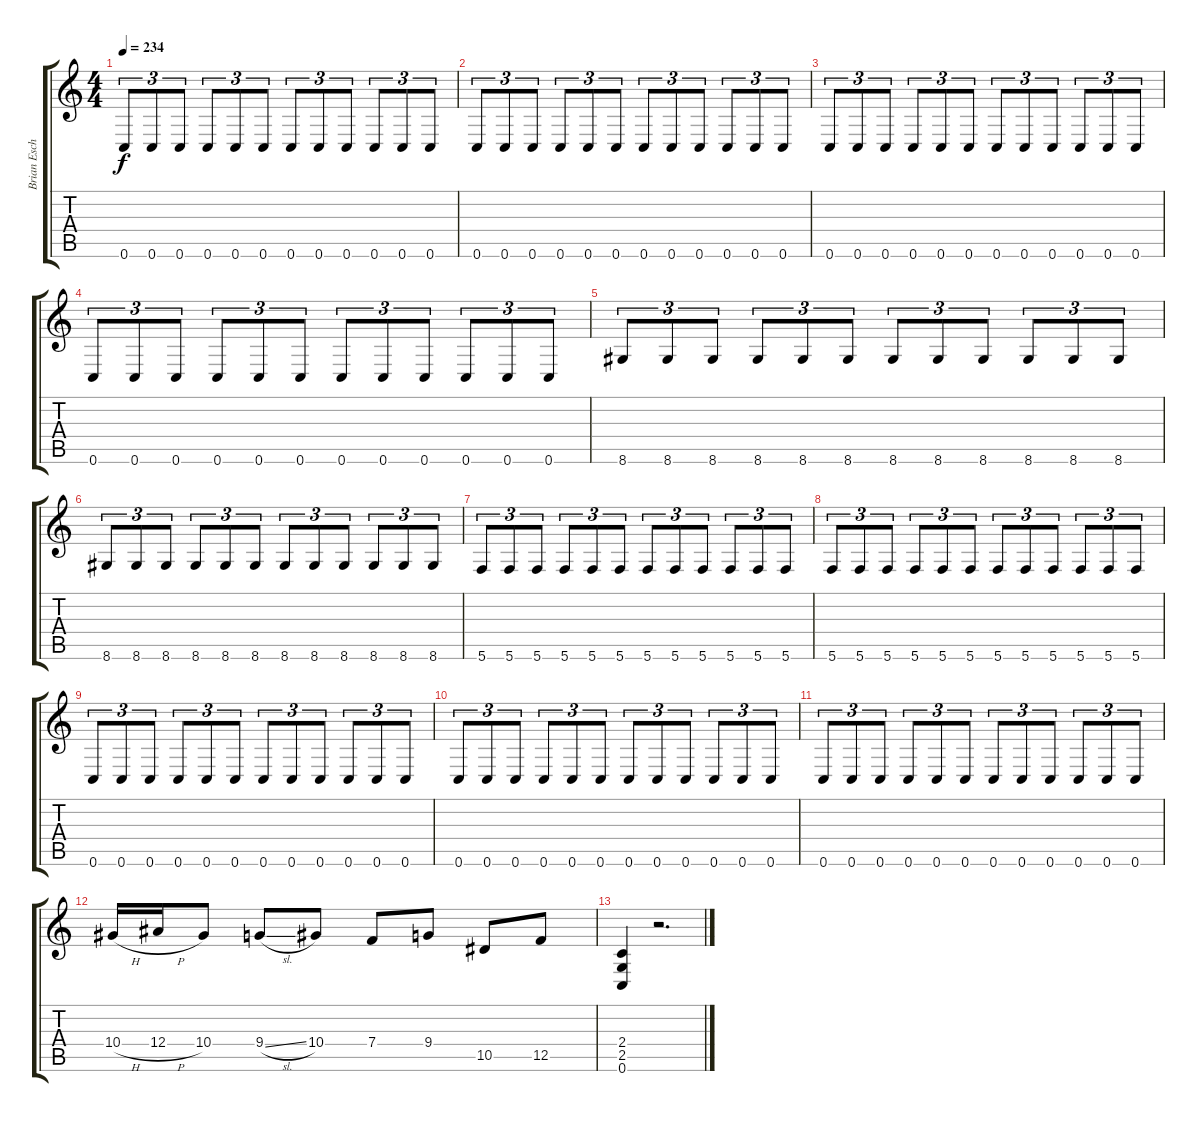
\track ("Brian Eschbach (Rhythm Guitar)" "Brian Esch") {instrument distortionguitar}
\staff {score tabs}
\tuning (C4 G3 Eb3 Bb2 F2 C2) {hide}
\ts (4 4)
\tempo 234
\clef g2
\ks c
0.6.8{tu (3 2) dy f} 0.6.8{tu (3 2)} 0.6.8{tu (3 2)} 0.6.8{tu (3 2)} 0.6.8{tu (3 2)} 0.6.8{tu (3 2)} 0.6.8{tu (3 2)} 0.6.8{tu (3 2)} 0.6.8{tu (3 2)} 0.6.8{tu (3 2)} 0.6.8{tu (3 2)} 0.6.8{tu (3 2)} |
0.6.8{tu (3 2)} 0.6.8{tu (3 2)} 0.6.8{tu (3 2)} 0.6.8{tu (3 2)} 0.6.8{tu (3 2)} 0.6.8{tu (3 2)} 0.6.8{tu (3 2)} 0.6.8{tu (3 2)} 0.6.8{tu (3 2)} 0.6.8{tu (3 2)} 0.6.8{tu (3 2)} 0.6.8{tu (3 2)} |
0.6.8{tu (3 2)} 0.6.8{tu (3 2)} 0.6.8{tu (3 2)} 0.6.8{tu (3 2)} 0.6.8{tu (3 2)} 0.6.8{tu (3 2)} 0.6.8{tu (3 2)} 0.6.8{tu (3 2)} 0.6.8{tu (3 2)} 0.6.8{tu (3 2)} 0.6.8{tu (3 2)} 0.6.8{tu (3 2)} |
0.6.8{tu (3 2)} 0.6.8{tu (3 2)} 0.6.8{tu (3 2)} 0.6.8{tu (3 2)} 0.6.8{tu (3 2)} 0.6.8{tu (3 2)} 0.6.8{tu (3 2)} 0.6.8{tu (3 2)} 0.6.8{tu (3 2)} 0.6.8{tu (3 2)} 0.6.8{tu (3 2)} 0.6.8{tu (3 2)} |
8.6.8{tu (3 2)} 8.6.8{tu (3 2)} 8.6.8{tu (3 2)} 8.6.8{tu (3 2)} 8.6.8{tu (3 2)} 8.6.8{tu (3 2)} 8.6.8{tu (3 2)} 8.6.8{tu (3 2)} 8.6.8{tu (3 2)} 8.6.8{tu (3 2)} 8.6.8{tu (3 2)} 8.6.8{tu (3 2)} |
8.6.8{tu (3 2)} 8.6.8{tu (3 2)} 8.6.8{tu (3 2)} 8.6.8{tu (3 2)} 8.6.8{tu (3 2)} 8.6.8{tu (3 2)} 8.6.8{tu (3 2)} 8.6.8{tu (3 2)} 8.6.8{tu (3 2)} 8.6.8{tu (3 2)} 8.6.8{tu (3 2)} 8.6.8{tu (3 2)} |
5.6.8{tu (3 2)} 5.6.8{tu (3 2)} 5.6.8{tu (3 2)} 5.6.8{tu (3 2)} 5.6.8{tu (3 2)} 5.6.8{tu (3 2)} 5.6.8{tu (3 2)} 5.6.8{tu (3 2)} 5.6.8{tu (3 2)} 5.6.8{tu (3 2)} 5.6.8{tu (3 2)} 5.6.8{tu (3 2)} |
5.6.8{tu (3 2)} 5.6.8{tu (3 2)} 5.6.8{tu (3 2)} 5.6.8{tu (3 2)} 5.6.8{tu (3 2)} 5.6.8{tu (3 2)} 5.6.8{tu (3 2)} 5.6.8{tu (3 2)} 5.6.8{tu (3 2)} 5.6.8{tu (3 2)} 5.6.8{tu (3 2)} 5.6.8{tu (3 2)} |
0.6.8{tu (3 2)} 0.6.8{tu (3 2)} 0.6.8{tu (3 2)} 0.6.8{tu (3 2)} 0.6.8{tu (3 2)} 0.6.8{tu (3 2)} 0.6.8{tu (3 2)} 0.6.8{tu (3 2)} 0.6.8{tu (3 2)} 0.6.8{tu (3 2)} 0.6.8{tu (3 2)} 0.6.8{tu (3 2)} |
0.6.8{tu (3 2)} 0.6.8{tu (3 2)} 0.6.8{tu (3 2)} 0.6.8{tu (3 2)} 0.6.8{tu (3 2)} 0.6.8{tu (3 2)} 0.6.8{tu (3 2)} 0.6.8{tu (3 2)} 0.6.8{tu (3 2)} 0.6.8{tu (3 2)} 0.6.8{tu (3 2)} 0.6.8{tu (3 2)} |
0.6.8{tu (3 2)} 0.6.8{tu (3 2)} 0.6.8{tu (3 2)} 0.6.8{tu (3 2)} 0.6.8{tu (3 2)} 0.6.8{tu (3 2)} 0.6.8{tu (3 2)} 0.6.8{tu (3 2)} 0.6.8{tu (3 2)} 0.6.8{tu (3 2)} 0.6.8{tu (3 2)} 0.6.8{tu (3 2)} |
10.4{h}.16 12.4{h}.16 10.4.8 9.4{sl}.8 10.4.8 7.4.8 9.4.8 10.5.8 12.5.8 |
(2.4 2.5 0.6).4 r.2{d}
